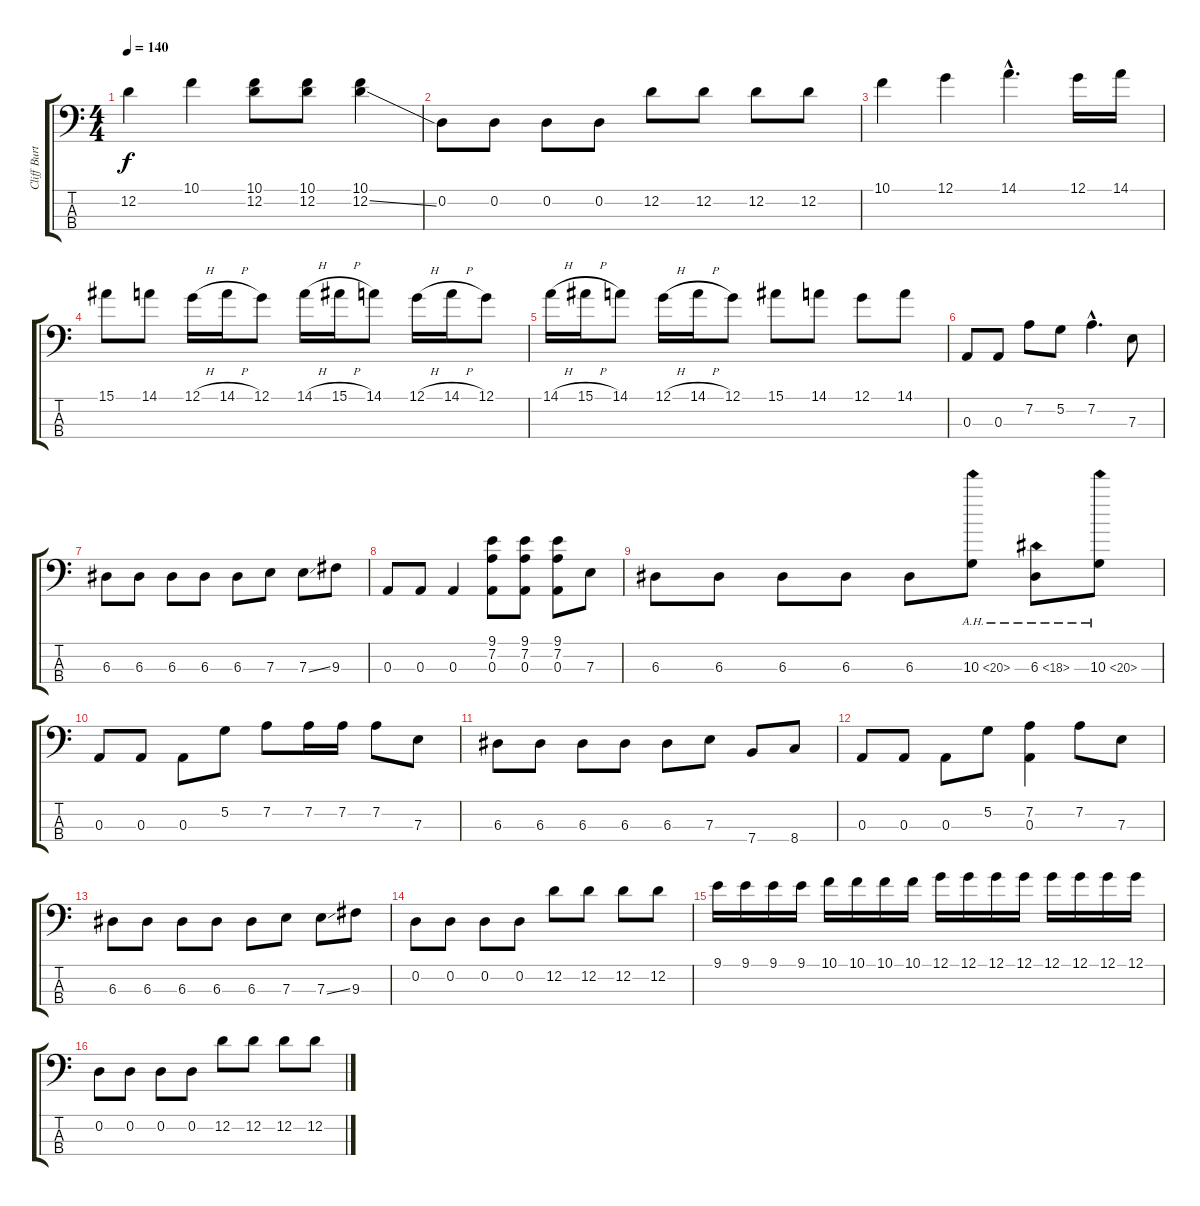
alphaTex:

\track ("Cliff Burton (Bass)" "Cliff Burt") {instrument electricbassfinger}
\staff {score tabs}
\tuning (G2 D2 A1 E1) {hide}
\ts (4 4)
\tempo 140
\clef f4
\ks c
12.2.4{dy f} 10.1.4 (10.1 12.2).8 (10.1 12.2).8 (10.1 12.2{ss}).4 |
0.2.8 0.2.8 0.2.8 0.2.8 12.2.8 12.2.8 12.2.8 12.2.8 |
10.1.4 12.1.4 14.1{hac}.4{d} 12.1.16 14.1.16 |
15.1.8 14.1.8 12.1{h}.16 14.1{h}.16 12.1.8 14.1{h}.16 15.1{h}.16 14.1.8 12.1{h}.16 14.1{h}.16 12.1.8 |
14.1{h}.16 15.1{h}.16 14.1.8 12.1{h}.16 14.1{h}.16 12.1.8 15.1.8 14.1.8 12.1.8 14.1.8 |
0.3.8 0.3.8 7.2.8 5.2.8 7.2{hac}.4{d} 7.3.8 |
6.3.8 6.3.8 6.3.8 6.3.8 6.3.8 7.3.8 7.3{ss}.8 9.3.8 |
0.3.8 0.3.8 0.3.4 (9.1 7.2 0.3).8 (9.1 7.2 0.3).8 (9.1 7.2 0.3).8 7.3.8 |
6.3.8 6.3.8 6.3.8 6.3.8 6.3.8 10.3{ah 10}.8 6.3{ah 12}.8 10.3{ah 10}.8 |
0.3.8 0.3.8 0.3.8 5.2.8 7.2.8 7.2.16 7.2.16 7.2.8 7.3.8 |
6.3.8 6.3.8 6.3.8 6.3.8 6.3.8 7.3.8 7.4.8 8.4.8 |
0.3.8 0.3.8 0.3.8 5.2.8 (7.2 0.3).4 7.2.8 7.3.8 |
6.3.8 6.3.8 6.3.8 6.3.8 6.3.8 7.3.8 7.3{ss}.8 9.3.8 |
0.2.8 0.2.8 0.2.8 0.2.8 12.2.8 12.2.8 12.2.8 12.2.8 |
9.1.16 9.1.16 9.1.16 9.1.16 10.1.16 10.1.16 10.1.16 10.1.16 12.1.16 12.1.16 12.1.16 12.1.16 12.1.16 12.1.16 12.1.16 12.1.16 |
0.2.8 0.2.8 0.2.8 0.2.8 12.2.8 12.2.8 12.2.8 12.2.8
